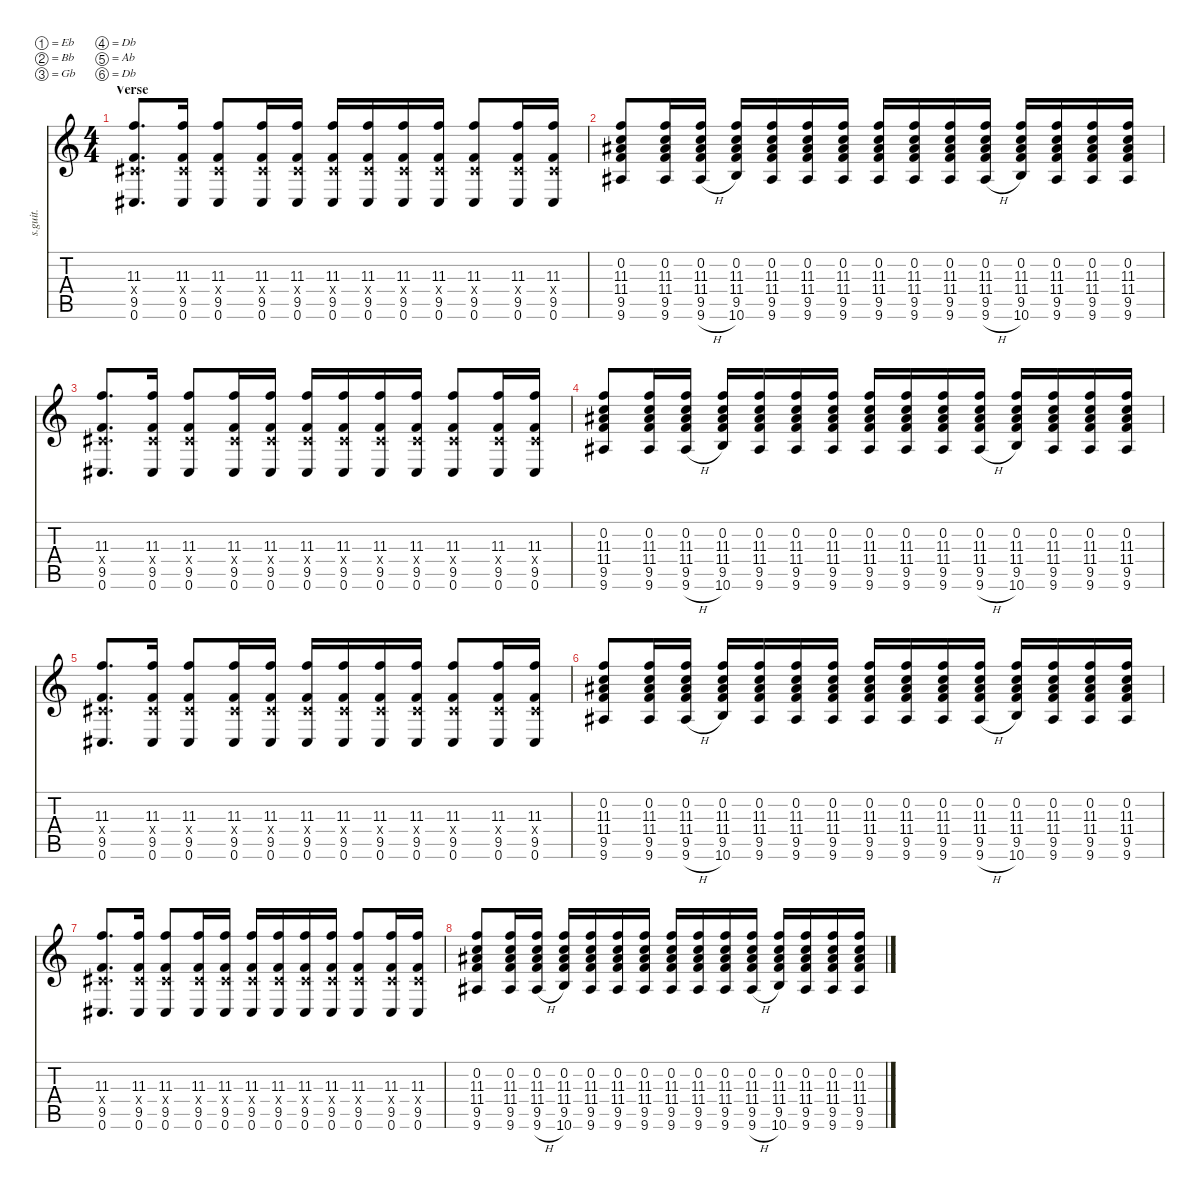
\defaultSystemsLayout 4
\hideDynamics
\bracketExtendMode nobrackets
\track ("Right Track - Stephen Carpenter" "s.guit.") {instrument distortionguitar}
\staff {score tabs}
\tuning (Eb4 Bb3 Gb3 Db3 Ab2 Db2)
\ts (4 4)
\section ("" "Verse")
\tempo (93 hide)
\clef g2
\ks c
(11.3 0.4{x acc #} 9.5 0.6{acc #}).8{d lyrics (0 "") lyrics (1 "") lyrics (2 "") lyrics (3 "") lyrics (4 "") dy fff} (11.3 0.4{x acc #} 9.5 0.6{acc #}).16{lyrics (0 "") lyrics (1 "") lyrics (2 "") lyrics (3 "") lyrics (4 "")} (11.3 0.4{x acc #} 9.5 0.6{acc #}).8{lyrics (0 "") lyrics (1 "") lyrics (2 "") lyrics (3 "") lyrics (4 "")} (11.3 0.4{x acc #} 9.5 0.6{acc #}).16{lyrics (0 "") lyrics (1 "") lyrics (2 "") lyrics (3 "") lyrics (4 "")} (11.3 0.4{x acc #} 9.5 0.6{acc #}).16{lyrics (0 "") lyrics (1 "") lyrics (2 "") lyrics (3 "") lyrics (4 "")} (11.3 0.4{x acc #} 9.5 0.6{acc #}).16{lyrics (0 "") lyrics (1 "") lyrics (2 "") lyrics (3 "") lyrics (4 "")} (11.3 0.4{x acc #} 9.5 0.6{acc #}).16{lyrics (0 "") lyrics (1 "") lyrics (2 "") lyrics (3 "") lyrics (4 "")} (11.3 0.4{x acc #} 9.5 0.6{acc #}).16{lyrics (0 "") lyrics (1 "") lyrics (2 "") lyrics (3 "") lyrics (4 "")} (11.3 0.4{x acc #} 9.5 0.6{acc #}).16{lyrics (0 "") lyrics (1 "") lyrics (2 "") lyrics (3 "") lyrics (4 "")} (11.3 0.4{x acc #} 9.5 0.6{acc #}).8{lyrics (0 "") lyrics (1 "") lyrics (2 "") lyrics (3 "") lyrics (4 "")} (11.3 0.4{x acc #} 9.5 0.6{acc #}).16{lyrics (0 "") lyrics (1 "") lyrics (2 "") lyrics (3 "") lyrics (4 "")} (11.3 0.4{x acc #} 9.5 0.6{acc #}).16{lyrics (0 "") lyrics (1 "") lyrics (2 "") lyrics (3 "") lyrics (4 "")} |
(0.2{acc #} 11.3 11.4 9.5 9.6{acc #}).8{lyrics (0 "") lyrics (1 "") lyrics (2 "") lyrics (3 "") lyrics (4 "")} (0.2{acc #} 11.3 11.4 9.5 9.6{acc #}).16{lyrics (0 "") lyrics (1 "") lyrics (2 "") lyrics (3 "") lyrics (4 "")} (0.2{acc #} 11.3 11.4 9.5 9.6{h acc #}).16{lyrics (0 "") lyrics (1 "") lyrics (2 "") lyrics (3 "") lyrics (4 "")} (0.2{acc #} 11.3 11.4 9.5 10.6).16{lyrics (0 "") lyrics (1 "") lyrics (2 "") lyrics (3 "") lyrics (4 "")} (0.2{acc #} 11.3 11.4 9.5 9.6{acc #}).16{lyrics (0 "") lyrics (1 "") lyrics (2 "") lyrics (3 "") lyrics (4 "")} (0.2{acc #} 11.3 11.4 9.5 9.6{acc #}).16{lyrics (0 "") lyrics (1 "") lyrics (2 "") lyrics (3 "") lyrics (4 "")} (0.2{acc #} 11.3 11.4 9.5 9.6{acc #}).16{lyrics (0 "") lyrics (1 "") lyrics (2 "") lyrics (3 "") lyrics (4 "")} (0.2{acc #} 11.3 11.4 9.5 9.6{acc #}).16{lyrics (0 "") lyrics (1 "") lyrics (2 "") lyrics (3 "") lyrics (4 "")} (0.2{acc #} 11.3 11.4 9.5 9.6{acc #}).16{lyrics (0 "") lyrics (1 "") lyrics (2 "") lyrics (3 "") lyrics (4 "")} (0.2{acc #} 11.3 11.4 9.5 9.6{acc #}).16{lyrics (0 "") lyrics (1 "") lyrics (2 "") lyrics (3 "") lyrics (4 "")} (0.2{acc #} 11.3 11.4 9.5 9.6{h acc #}).16{lyrics (0 "") lyrics (1 "") lyrics (2 "") lyrics (3 "") lyrics (4 "")} (0.2{acc #} 11.3 11.4 9.5 10.6).16{lyrics (0 "") lyrics (1 "") lyrics (2 "") lyrics (3 "") lyrics (4 "")} (0.2{acc #} 11.3 11.4 9.5 9.6{acc #}).16{lyrics (0 "") lyrics (1 "") lyrics (2 "") lyrics (3 "") lyrics (4 "")} (0.2{acc #} 11.3 11.4 9.5 9.6{acc #}).16{lyrics (0 "") lyrics (1 "") lyrics (2 "") lyrics (3 "") lyrics (4 "")} (0.2{acc #} 11.3 11.4 9.5 9.6{acc #}).16{lyrics (0 "") lyrics (1 "") lyrics (2 "") lyrics (3 "") lyrics (4 "")} |
(11.3 0.4{x acc #} 9.5 0.6{acc #}).8{d lyrics (0 "") lyrics (1 "") lyrics (2 "") lyrics (3 "") lyrics (4 "")} (11.3 0.4{x acc #} 9.5 0.6{acc #}).16{lyrics (0 "") lyrics (1 "") lyrics (2 "") lyrics (3 "") lyrics (4 "")} (11.3 0.4{x acc #} 9.5 0.6{acc #}).8{lyrics (0 "") lyrics (1 "") lyrics (2 "") lyrics (3 "") lyrics (4 "")} (11.3 0.4{x acc #} 9.5 0.6{acc #}).16{lyrics (0 "") lyrics (1 "") lyrics (2 "") lyrics (3 "") lyrics (4 "")} (11.3 0.4{x acc #} 9.5 0.6{acc #}).16{lyrics (0 "") lyrics (1 "") lyrics (2 "") lyrics (3 "") lyrics (4 "")} (11.3 0.4{x acc #} 9.5 0.6{acc #}).16{lyrics (0 "") lyrics (1 "") lyrics (2 "") lyrics (3 "") lyrics (4 "")} (11.3 0.4{x acc #} 9.5 0.6{acc #}).16{lyrics (0 "") lyrics (1 "") lyrics (2 "") lyrics (3 "") lyrics (4 "")} (11.3 0.4{x acc #} 9.5 0.6{acc #}).16{lyrics (0 "") lyrics (1 "") lyrics (2 "") lyrics (3 "") lyrics (4 "")} (11.3 0.4{x acc #} 9.5 0.6{acc #}).16{lyrics (0 "") lyrics (1 "") lyrics (2 "") lyrics (3 "") lyrics (4 "")} (11.3 0.4{x acc #} 9.5 0.6{acc #}).8{lyrics (0 "") lyrics (1 "") lyrics (2 "") lyrics (3 "") lyrics (4 "")} (11.3 0.4{x acc #} 9.5 0.6{acc #}).16{lyrics (0 "") lyrics (1 "") lyrics (2 "") lyrics (3 "") lyrics (4 "")} (11.3 0.4{x acc #} 9.5 0.6{acc #}).16{lyrics (0 "") lyrics (1 "") lyrics (2 "") lyrics (3 "") lyrics (4 "")} |
(0.2{acc #} 11.3 11.4 9.5 9.6{acc #}).8{lyrics (0 "") lyrics (1 "") lyrics (2 "") lyrics (3 "") lyrics (4 "")} (0.2{acc #} 11.3 11.4 9.5 9.6{acc #}).16{lyrics (0 "") lyrics (1 "") lyrics (2 "") lyrics (3 "") lyrics (4 "")} (0.2{acc #} 11.3 11.4 9.5 9.6{h acc #}).16{lyrics (0 "") lyrics (1 "") lyrics (2 "") lyrics (3 "") lyrics (4 "")} (0.2{acc #} 11.3 11.4 9.5 10.6).16{lyrics (0 "") lyrics (1 "") lyrics (2 "") lyrics (3 "") lyrics (4 "")} (0.2{acc #} 11.3 11.4 9.5 9.6{acc #}).16{lyrics (0 "") lyrics (1 "") lyrics (2 "") lyrics (3 "") lyrics (4 "")} (0.2{acc #} 11.3 11.4 9.5 9.6{acc #}).16{lyrics (0 "") lyrics (1 "") lyrics (2 "") lyrics (3 "") lyrics (4 "")} (0.2{acc #} 11.3 11.4 9.5 9.6{acc #}).16{lyrics (0 "") lyrics (1 "") lyrics (2 "") lyrics (3 "") lyrics (4 "")} (0.2{acc #} 11.3 11.4 9.5 9.6{acc #}).16{lyrics (0 "") lyrics (1 "") lyrics (2 "") lyrics (3 "") lyrics (4 "")} (0.2{acc #} 11.3 11.4 9.5 9.6{acc #}).16{lyrics (0 "") lyrics (1 "") lyrics (2 "") lyrics (3 "") lyrics (4 "")} (0.2{acc #} 11.3 11.4 9.5 9.6{acc #}).16{lyrics (0 "") lyrics (1 "") lyrics (2 "") lyrics (3 "") lyrics (4 "")} (0.2{acc #} 11.3 11.4 9.5 9.6{h acc #}).16{lyrics (0 "") lyrics (1 "") lyrics (2 "") lyrics (3 "") lyrics (4 "")} (0.2{acc #} 11.3 11.4 9.5 10.6).16{lyrics (0 "") lyrics (1 "") lyrics (2 "") lyrics (3 "") lyrics (4 "")} (0.2{acc #} 11.3 11.4 9.5 9.6{acc #}).16{lyrics (0 "") lyrics (1 "") lyrics (2 "") lyrics (3 "") lyrics (4 "")} (0.2{acc #} 11.3 11.4 9.5 9.6{acc #}).16{lyrics (0 "") lyrics (1 "") lyrics (2 "") lyrics (3 "") lyrics (4 "")} (0.2{acc #} 11.3 11.4 9.5 9.6{acc #}).16{lyrics (0 "") lyrics (1 "") lyrics (2 "") lyrics (3 "") lyrics (4 "")} |
(11.3 0.4{x acc #} 9.5 0.6{acc #}).8{d lyrics (0 "") lyrics (1 "") lyrics (2 "") lyrics (3 "") lyrics (4 "")} (11.3 0.4{x acc #} 9.5 0.6{acc #}).16{lyrics (0 "") lyrics (1 "") lyrics (2 "") lyrics (3 "") lyrics (4 "")} (11.3 0.4{x acc #} 9.5 0.6{acc #}).8{lyrics (0 "") lyrics (1 "") lyrics (2 "") lyrics (3 "") lyrics (4 "")} (11.3 0.4{x acc #} 9.5 0.6{acc #}).16{lyrics (0 "") lyrics (1 "") lyrics (2 "") lyrics (3 "") lyrics (4 "")} (11.3 0.4{x acc #} 9.5 0.6{acc #}).16{lyrics (0 "") lyrics (1 "") lyrics (2 "") lyrics (3 "") lyrics (4 "")} (11.3 0.4{x acc #} 9.5 0.6{acc #}).16{lyrics (0 "") lyrics (1 "") lyrics (2 "") lyrics (3 "") lyrics (4 "")} (11.3 0.4{x acc #} 9.5 0.6{acc #}).16{lyrics (0 "") lyrics (1 "") lyrics (2 "") lyrics (3 "") lyrics (4 "")} (11.3 0.4{x acc #} 9.5 0.6{acc #}).16{lyrics (0 "") lyrics (1 "") lyrics (2 "") lyrics (3 "") lyrics (4 "")} (11.3 0.4{x acc #} 9.5 0.6{acc #}).16{lyrics (0 "") lyrics (1 "") lyrics (2 "") lyrics (3 "") lyrics (4 "")} (11.3 0.4{x acc #} 9.5 0.6{acc #}).8{lyrics (0 "") lyrics (1 "") lyrics (2 "") lyrics (3 "") lyrics (4 "")} (11.3 0.4{x acc #} 9.5 0.6{acc #}).16{lyrics (0 "") lyrics (1 "") lyrics (2 "") lyrics (3 "") lyrics (4 "")} (11.3 0.4{x acc #} 9.5 0.6{acc #}).16{lyrics (0 "") lyrics (1 "") lyrics (2 "") lyrics (3 "") lyrics (4 "")} |
(0.2{acc #} 11.3 11.4 9.5 9.6{acc #}).8{lyrics (0 "") lyrics (1 "") lyrics (2 "") lyrics (3 "") lyrics (4 "")} (0.2{acc #} 11.3 11.4 9.5 9.6{acc #}).16{lyrics (0 "") lyrics (1 "") lyrics (2 "") lyrics (3 "") lyrics (4 "")} (0.2{acc #} 11.3 11.4 9.5 9.6{h acc #}).16{lyrics (0 "") lyrics (1 "") lyrics (2 "") lyrics (3 "") lyrics (4 "")} (0.2{acc #} 11.3 11.4 9.5 10.6).16{lyrics (0 "") lyrics (1 "") lyrics (2 "") lyrics (3 "") lyrics (4 "")} (0.2{acc #} 11.3 11.4 9.5 9.6{acc #}).16{lyrics (0 "") lyrics (1 "") lyrics (2 "") lyrics (3 "") lyrics (4 "")} (0.2{acc #} 11.3 11.4 9.5 9.6{acc #}).16{lyrics (0 "") lyrics (1 "") lyrics (2 "") lyrics (3 "") lyrics (4 "")} (0.2{acc #} 11.3 11.4 9.5 9.6{acc #}).16{lyrics (0 "") lyrics (1 "") lyrics (2 "") lyrics (3 "") lyrics (4 "")} (0.2{acc #} 11.3 11.4 9.5 9.6{acc #}).16{lyrics (0 "") lyrics (1 "") lyrics (2 "") lyrics (3 "") lyrics (4 "")} (0.2{acc #} 11.3 11.4 9.5 9.6{acc #}).16{lyrics (0 "") lyrics (1 "") lyrics (2 "") lyrics (3 "") lyrics (4 "")} (0.2{acc #} 11.3 11.4 9.5 9.6{acc #}).16{lyrics (0 "") lyrics (1 "") lyrics (2 "") lyrics (3 "") lyrics (4 "")} (0.2{acc #} 11.3 11.4 9.5 9.6{h acc #}).16{lyrics (0 "") lyrics (1 "") lyrics (2 "") lyrics (3 "") lyrics (4 "")} (0.2{acc #} 11.3 11.4 9.5 10.6).16{lyrics (0 "") lyrics (1 "") lyrics (2 "") lyrics (3 "") lyrics (4 "")} (0.2{acc #} 11.3 11.4 9.5 9.6{acc #}).16{lyrics (0 "") lyrics (1 "") lyrics (2 "") lyrics (3 "") lyrics (4 "")} (0.2{acc #} 11.3 11.4 9.5 9.6{acc #}).16{lyrics (0 "") lyrics (1 "") lyrics (2 "") lyrics (3 "") lyrics (4 "")} (0.2{acc #} 11.3 11.4 9.5 9.6{acc #}).16{lyrics (0 "") lyrics (1 "") lyrics (2 "") lyrics (3 "") lyrics (4 "")} |
(11.3 0.4{x acc #} 9.5 0.6{acc #}).8{d lyrics (0 "") lyrics (1 "") lyrics (2 "") lyrics (3 "") lyrics (4 "")} (11.3 0.4{x acc #} 9.5 0.6{acc #}).16{lyrics (0 "") lyrics (1 "") lyrics (2 "") lyrics (3 "") lyrics (4 "")} (11.3 0.4{x acc #} 9.5 0.6{acc #}).8{lyrics (0 "") lyrics (1 "") lyrics (2 "") lyrics (3 "") lyrics (4 "")} (11.3 0.4{x acc #} 9.5 0.6{acc #}).16{lyrics (0 "") lyrics (1 "") lyrics (2 "") lyrics (3 "") lyrics (4 "")} (11.3 0.4{x acc #} 9.5 0.6{acc #}).16{lyrics (0 "") lyrics (1 "") lyrics (2 "") lyrics (3 "") lyrics (4 "")} (11.3 0.4{x acc #} 9.5 0.6{acc #}).16{lyrics (0 "") lyrics (1 "") lyrics (2 "") lyrics (3 "") lyrics (4 "")} (11.3 0.4{x acc #} 9.5 0.6{acc #}).16{lyrics (0 "") lyrics (1 "") lyrics (2 "") lyrics (3 "") lyrics (4 "")} (11.3 0.4{x acc #} 9.5 0.6{acc #}).16{lyrics (0 "") lyrics (1 "") lyrics (2 "") lyrics (3 "") lyrics (4 "")} (11.3 0.4{x acc #} 9.5 0.6{acc #}).16{lyrics (0 "") lyrics (1 "") lyrics (2 "") lyrics (3 "") lyrics (4 "")} (11.3 0.4{x acc #} 9.5 0.6{acc #}).8{lyrics (0 "") lyrics (1 "") lyrics (2 "") lyrics (3 "") lyrics (4 "")} (11.3 0.4{x acc #} 9.5 0.6{acc #}).16{lyrics (0 "") lyrics (1 "") lyrics (2 "") lyrics (3 "") lyrics (4 "")} (11.3 0.4{x acc #} 9.5 0.6{acc #}).16{lyrics (0 "") lyrics (1 "") lyrics (2 "") lyrics (3 "") lyrics (4 "")} |
(0.2{acc #} 11.3 11.4 9.5 9.6{acc #}).8{lyrics (0 "") lyrics (1 "") lyrics (2 "") lyrics (3 "") lyrics (4 "")} (0.2{acc #} 11.3 11.4 9.5 9.6{acc #}).16{lyrics (0 "") lyrics (1 "") lyrics (2 "") lyrics (3 "") lyrics (4 "")} (0.2{acc #} 11.3 11.4 9.5 9.6{h acc #}).16{lyrics (0 "") lyrics (1 "") lyrics (2 "") lyrics (3 "") lyrics (4 "")} (0.2{acc #} 11.3 11.4 9.5 10.6).16{lyrics (0 "") lyrics (1 "") lyrics (2 "") lyrics (3 "") lyrics (4 "")} (0.2{acc #} 11.3 11.4 9.5 9.6{acc #}).16{lyrics (0 "") lyrics (1 "") lyrics (2 "") lyrics (3 "") lyrics (4 "")} (0.2{acc #} 11.3 11.4 9.5 9.6{acc #}).16{lyrics (0 "") lyrics (1 "") lyrics (2 "") lyrics (3 "") lyrics (4 "")} (0.2{acc #} 11.3 11.4 9.5 9.6{acc #}).16{lyrics (0 "") lyrics (1 "") lyrics (2 "") lyrics (3 "") lyrics (4 "")} (0.2{acc #} 11.3 11.4 9.5 9.6{acc #}).16{lyrics (0 "") lyrics (1 "") lyrics (2 "") lyrics (3 "") lyrics (4 "")} (0.2{acc #} 11.3 11.4 9.5 9.6{acc #}).16{lyrics (0 "") lyrics (1 "") lyrics (2 "") lyrics (3 "") lyrics (4 "")} (0.2{acc #} 11.3 11.4 9.5 9.6{acc #}).16{lyrics (0 "") lyrics (1 "") lyrics (2 "") lyrics (3 "") lyrics (4 "")} (0.2{acc #} 11.3 11.4 9.5 9.6{h acc #}).16{lyrics (0 "") lyrics (1 "") lyrics (2 "") lyrics (3 "") lyrics (4 "")} (0.2{acc #} 11.3 11.4 9.5 10.6).16{lyrics (0 "") lyrics (1 "") lyrics (2 "") lyrics (3 "") lyrics (4 "")} (0.2{acc #} 11.3 11.4 9.5 9.6{acc #}).16{lyrics (0 "") lyrics (1 "") lyrics (2 "") lyrics (3 "") lyrics (4 "")} (0.2{acc #} 11.3 11.4 9.5 9.6{acc #}).16{lyrics (0 "") lyrics (1 "") lyrics (2 "") lyrics (3 "") lyrics (4 "")} (0.2{acc #} 11.3 11.4 9.5 9.6{acc #}).16{lyrics (0 "") lyrics (1 "") lyrics (2 "") lyrics (3 "") lyrics (4 "")}
